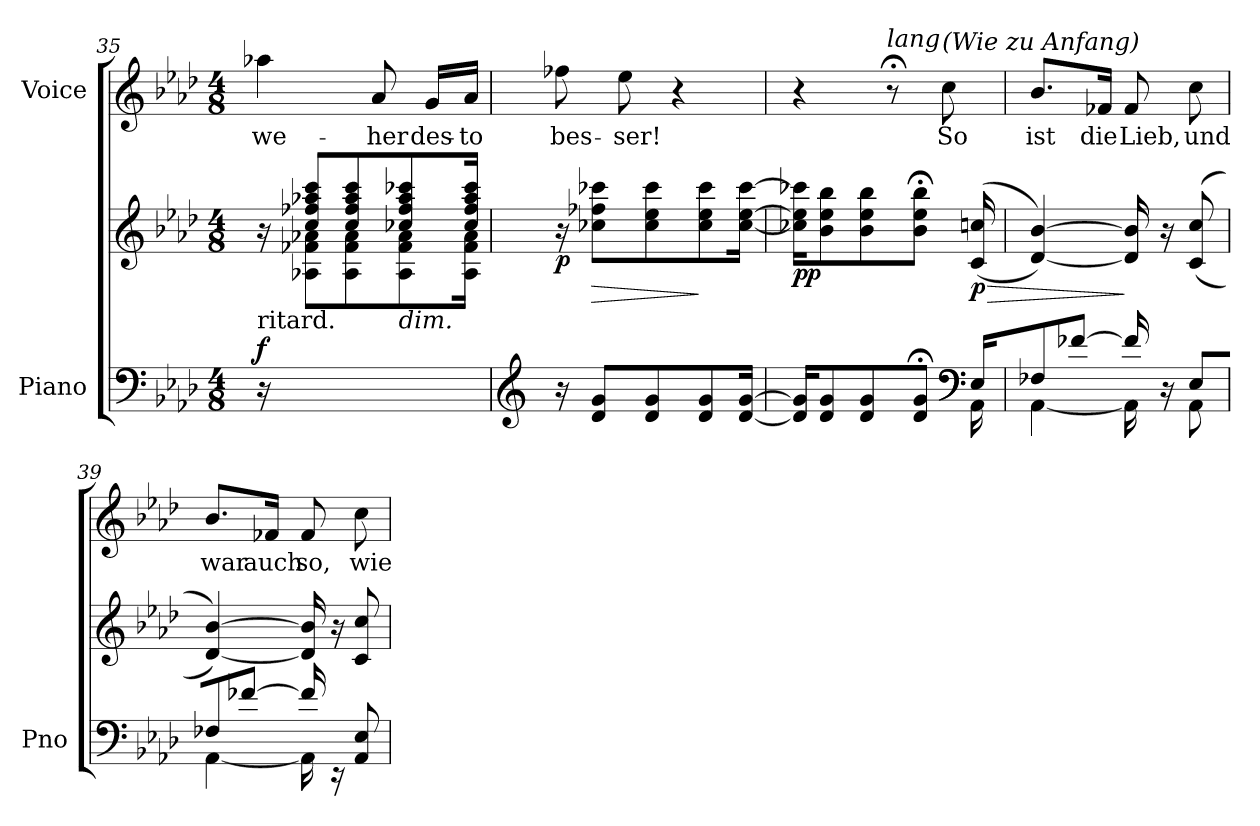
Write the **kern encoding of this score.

**kern	**kern	**dynam	**kern	**text
*part2	*part2	*part2	*part1	*part1
*staff3	*staff2	*staff2/3	*staff1	*staff1
*I"Piano	*	*	*I"Voice	*
*I'Pno	*	*	*	*
*clefF4	*clefG2	*	*clefG2	*
*k[b-e-a-d-]	*k[b-e-a-d-]	*	*k[b-e-a-d-]	*
*M4/8	*M4/8	*	*M4/8	*
=35	=35	=35	=35	=35
*	*^	*	*	*
!	!	!	!	!LO:TX:a:t=ritard.	!
!LO:TX:a:t=ritard.	!	!	!	!	!
!	!	!	!LO:DY:a=2	!	!LO:LY:b
*	*	*	*	*^	*
16r	16r	16ryy	f	4aa-X\	16ryy	we-
*	*	*	*	*MM43	*	*
4..ryy	8cc/ 8ff-X/ 8aa-X/ 8ccc/L	8A-X\ 8f-X\ 8a-X\L	.	.	4..ryy	.
.	8cc/ 8ff-/ 8aa-/ 8ccc/	8A-\ 8f-\ 8a-\	.	.	.	.
*	*	*	*	*MM41	*	*
!	!	!	!	!	!	!LO:LY:b
.	.	.	.	8a-/	.	-her
!	!LO:TX:b:i:t=dim.	!	!	!	!	!
.	8cc-X/ 8ff-/ 8aa-/ 8ccc-X/	8A-\ 8f-\ 8a-\	.	.	.	.
!	!	!	!	!	!	!LO:LY:b
.	.	.	.	16g/LL	.	des-
*	*	*	*	*MM39	*	*
!	!	!	!	!	!	!LO:LY:b
.	16cc-/ 16ff-/ 16aa-/ 16ccc-/Jk	16A-\ 16f-\ 16a-\Jk	.	16a-/JJ	.	-to
*	*v	*v	*	*	*	*
!!LO:PB:g=z	!!
=36	=36	=36	=36	=36	=36
*clefG2	*	*	*	*	*
*	*	*	*MM38	*	*
*	*^	*	*	*	*
!	!	!	!LO:DY:b	!	!	!LO:LY:b
*	*v	*v	*	*	*	*
16r	16r	p	8ff-X\	4ryy	bes-
!	!	!LO:HP:b	!	!	!
8d-/ 8g/L	8cc-X\ 8ff-X\ 8ccc-X\L	>	.	.	.
*	*	*	*MM37	*	*
!	!	!	!	!	!LO:LY:b
.	.	.	8ee-\	.	-ser!
8d-/ 8g/	8cc-\ 8ee-\ 8ccc-\	.	.	.	.
.	.	.	4r	16ryy	.
*	*	*	*MM36	*	*
8d-/ 8g/	8cc-\ 8ee-\ 8ccc-\	]	.	8.ryy	.
[16d-/ [16g/Jk	[16cc-\ [16ee-\ [16ccc-\Jk	.	.	.	.
=37	=37	=37	=37	=37	=37
*^	*	*	*	*	*
!	!	!	!LO:DY:b	!	!	!
*	*	*	*	*	*^	*
16d-/] 16g/]KL	4..ryy	16cc-X\] 16ee-\] 16ccc-X\]KL	pp	4r	16ryy	4..ryy	.
*	*	*	*	*MM35	*	*	*
8d-/ 8g/	.	8b-\ 8ee-\ 8bb-\	.	.	4..ryy	.	.
8d-/ 8g/	.	8b-\ 8ee-\ 8bb-\	.	.	.	.	.
!	!	!	!	!LO:TX:a:i:t=lang	!	!	!
.	.	.	.	8r;<	.	.	.
8d-/; 8g/;J	.	8b-\;< 8ee-\;< 8bb-\;<J	.	.	.	.	.
!	!	!	!	!LO:TX:a:i:t=(Wie zu Anfang)	!	!	!
!	!	!	!	!	!	!	!LO:LY:b
.	.	.	.	8cc\	.	.	So
*clefF4	*	*	*	*	*	*	*
*	*	*	*	*MM40	*	*	*
!	!	!	!LO:HP:b	!	!	!	!
!	!	!	!LO:DY:n=1:b	!	!	!	!
16E-/KL	16AA-\	(>(<16c/ 16ccn/	> p	.	.	16ryy	.
*	*	*	*	*v	*v	*v	*
=38	=38	=38	=38	=38	=38
*	*	*	*	*MM40	*
*	*	*	*	*^	*
*	*	*	*	*	*^	*
!	!	!	!	!	!	!	!LO:LY:b
*	*	*	*	*v	*v	*v	*
8F-X/	[4AA-\	[4d-/ [4b-/))	.	8.b-/L	ist
[8f-X/J	.	.	.	.	.
!	!	!	!	!	!LO:LY:b
.	.	.	.	16f-X/Jk	die
!	!	!	!	!	!LO:LY:b
16f-/]	16AA-\]	16d-/] 16b-/]	]	8f-/	Lieb,
16r	16rBByy	16r	.	.	.
!	!	!	!	!	!LO:LY:b
8E-/L	8AA-\	(<(>8c/ 8cc/	.	8cc\	und
=39	=39	=39	=39	=39	=39
!	!	!	!	!	!LO:LY:b
8F-X/	[4AA-\	[4d-/ [4b-/))	.	8.b-/L	war
[8f-X/J	.	.	.	.	.
!	!	!	!	!	!LO:LY:b
.	.	.	.	16f-X/Jk	auch
!	!	!	!	!	!LO:LY:b
16f-/]	16AA-\]	16d-/] 16b-/]	.	8f-/	so,
16rEE	8.ryy	16r	.	.	.
!	!	!	!	!	!LO:LY:b
8AA-/ 8E-/	.	8c/ 8cc/	.	8cc\	wie
*v	*v	*	*	*	*
=	=	=	=	=
*-	*-	*-	*-	*-
